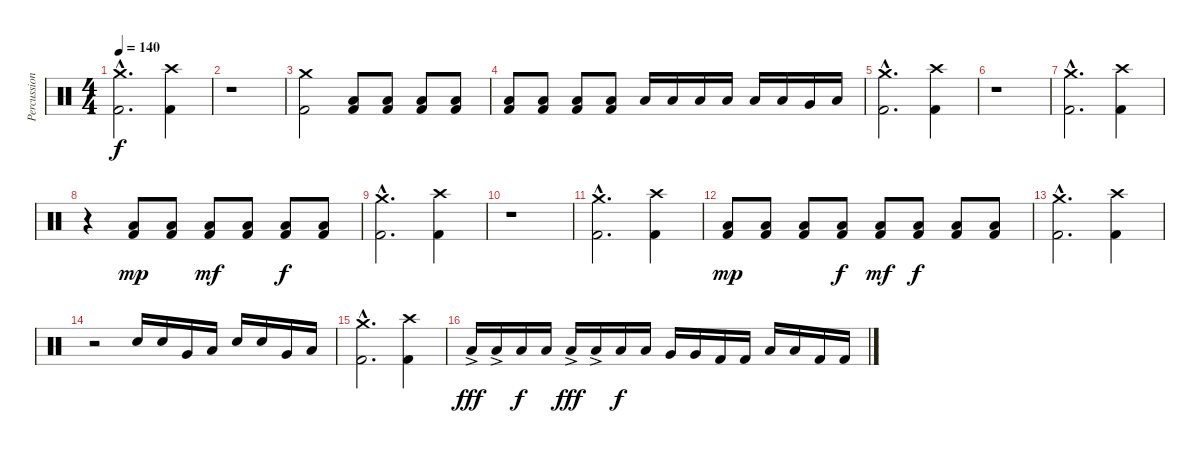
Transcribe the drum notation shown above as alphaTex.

\track ("Percussion" "Percussion") {instrument percussion}
\staff {score}
\articulation defaults
\ts (4 4)
\tempo 140
\clef neutral
\ks c
("Crash medium (hit)"{hac} "Kick (hit) 2"{hac}).2{d dy f} ("Crash high (hit)" "Kick (hit) 2").4 |
r.1 |
("Crash medium (hit)" "Kick (hit) 2").2 ("Low Tom (hit)" "Kick (hit) 2").8 ("Low Tom (hit)" "Kick (hit) 2").8 ("Low Tom (hit)" "Kick (hit) 2").8 ("Low Tom (hit)" "Kick (hit) 2").8 |
("Low Tom (hit)" "Kick (hit) 2").8 ("Low Tom (hit)" "Kick (hit) 2").8 ("Low Tom (hit)" "Kick (hit) 2").8 ("Low Tom (hit)" "Kick (hit) 2").8 "Low Floor Tom (hit)".16 "Low Floor Tom (hit)".16 "Low Floor Tom (hit)".16 "Low Floor Tom (hit)".16 "Low Tom (hit)".16 "Low Tom (hit)".16 "Very Low Tom (hit)".16 "Low Floor Tom (hit)".16 |
("Crash medium (hit)"{hac} "Kick (hit) 2"{hac}).2{d} ("Crash high (hit)" "Kick (hit) 2").4 |
r.1 |
("Crash medium (hit)"{hac} "Kick (hit) 2"{hac}).2{d} ("Crash high (hit)" "Kick (hit) 2").4 |
r.4 ("Low Tom (hit)" "Kick (hit) 2").8{dy mp} ("Low Tom (hit)" "Kick (hit) 2").8 ("Low Tom (hit)" "Kick (hit) 2").8{dy mf} ("Low Tom (hit)" "Kick (hit) 2").8 ("Low Tom (hit)" "Kick (hit) 2").8{dy f} ("Low Tom (hit)" "Kick (hit) 2").8 |
("Crash medium (hit)"{hac} "Kick (hit) 2"{hac}).2{d} ("Crash high (hit)" "Kick (hit) 2").4 |
r.1 |
("Crash medium (hit)"{hac} "Kick (hit) 2"{hac}).2{d} ("Crash high (hit)" "Kick (hit) 2").4 |
("Low Tom (hit)" "Kick (hit) 2").8{dy mp} ("Low Tom (hit)" "Kick (hit) 2").8 ("Low Tom (hit)" "Kick (hit) 2").8 ("Low Tom (hit)" "Kick (hit) 2").8{dy f} ("Low Tom (hit)" "Kick (hit) 2").8{dy mf} ("Low Tom (hit)" "Kick (hit) 2").8{dy f} ("Low Tom (hit)" "Kick (hit) 2").8 ("Low Tom (hit)" "Kick (hit) 2").8 |
("Crash medium (hit)"{hac} "Kick (hit) 2"{hac}).2{d} ("Crash high (hit)" "Kick (hit) 2").4 |
r.2 "Snare (hit) 2".16 "Snare (hit) 2".16 "Very Low Tom (hit)".16 "Low Floor Tom (hit)".16 "Snare (hit) 2".16 "Snare (hit) 2".16 "Very Low Tom (hit)".16 "Low Floor Tom (hit)".16 |
("Crash medium (hit)"{hac} "Kick (hit) 2"{hac}).2{d} ("Crash high (hit)" "Kick (hit) 2").4 |
"Low Tom (hit)"{ac}.16{dy fff} "Low Tom (hit)"{ac}.16 "Low Floor Tom (hit)".16{dy f} "Low Floor Tom (hit)".16 "Low Tom (hit)"{ac}.16{dy fff} "Low Tom (hit)"{ac}.16 "Low Floor Tom (hit)".16{dy f} "Low Floor Tom (hit)".16 "Very Low Tom (hit)".16 "Very Low Tom (hit)".16 "Kick (hit) 2".16 "Kick (hit) 2".16 "Low Floor Tom (hit)".16 "Low Floor Tom (hit)".16 "Kick (hit) 2".16 "Kick (hit) 2".16
